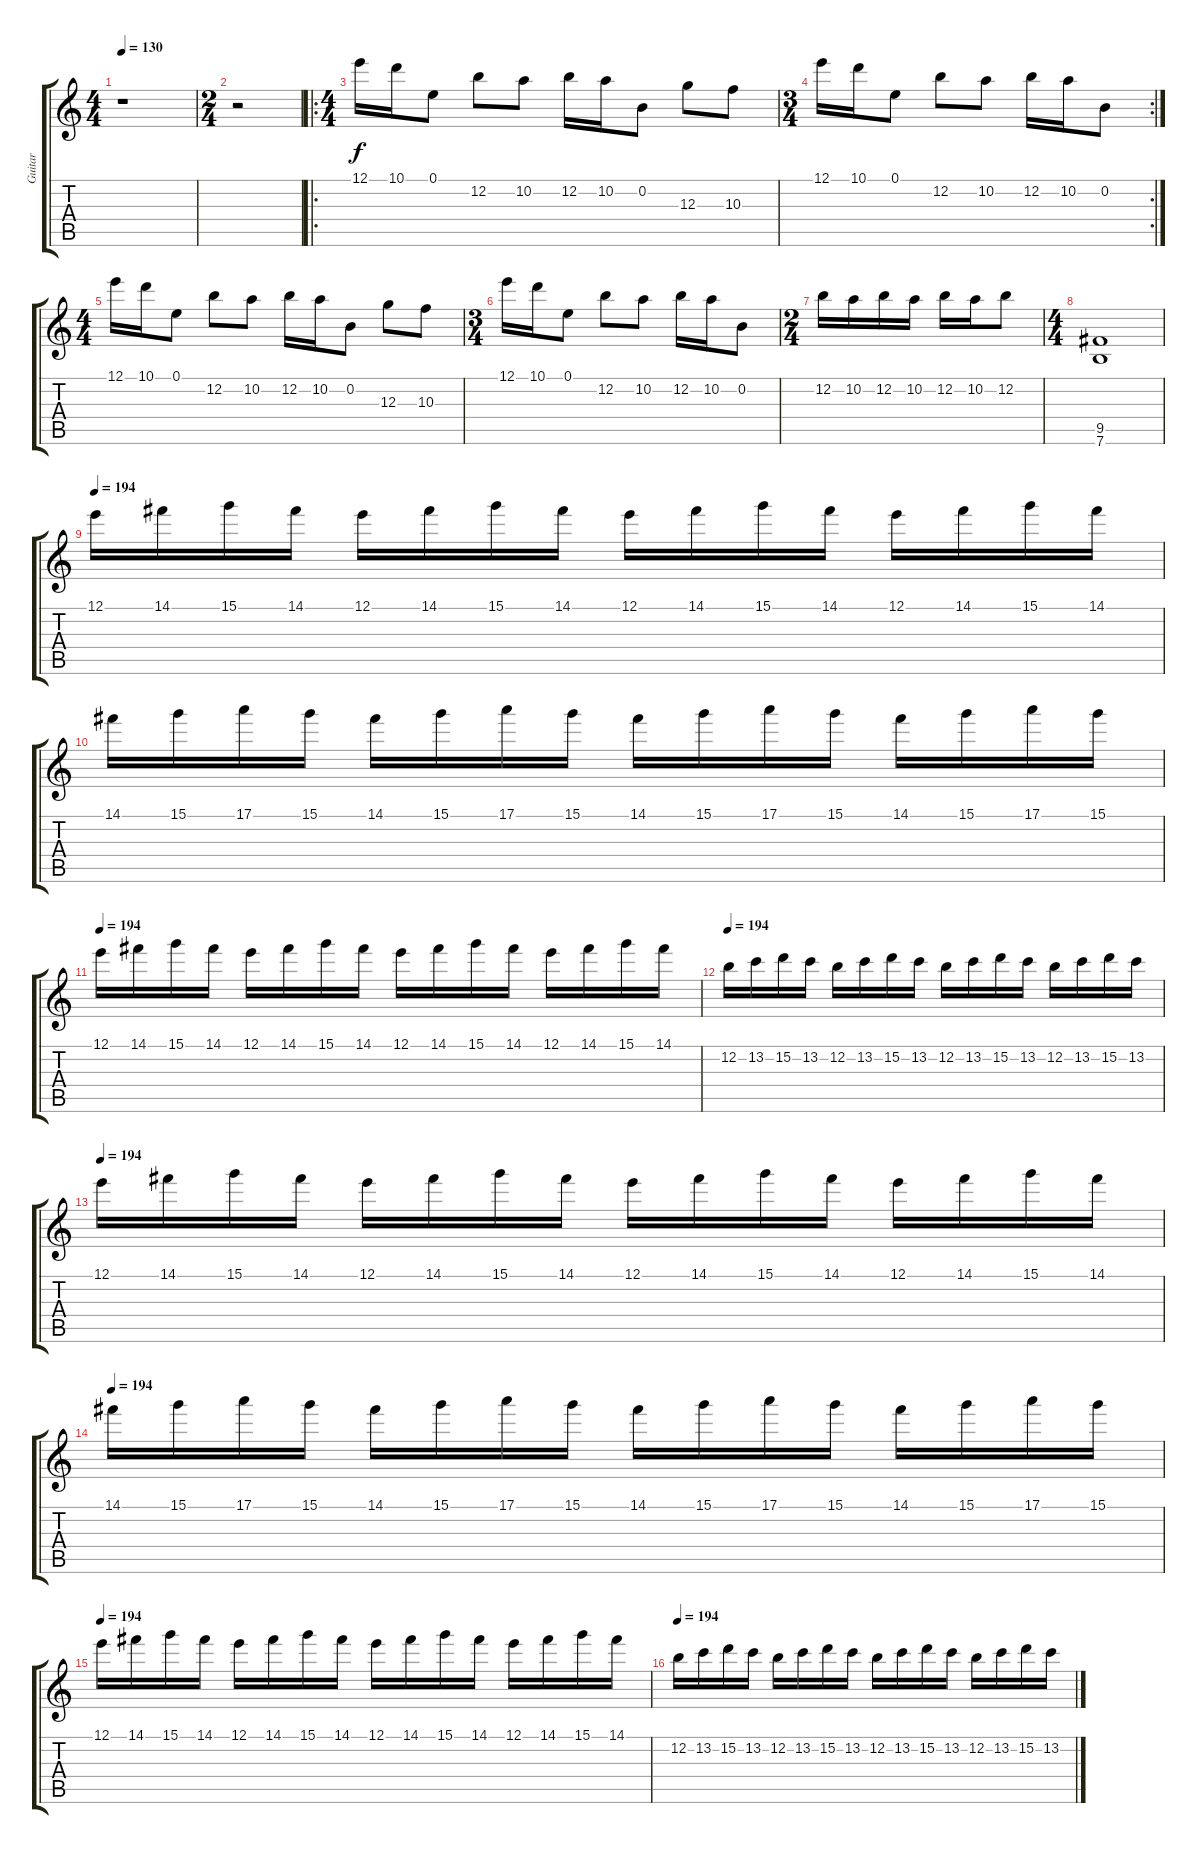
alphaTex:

\track ("Guitar" "Guitar") {instrument distortionguitar}
\staff {score tabs}
\tuning (E4 B3 G3 D3 A2 E2) {hide}
\ts (4 4)
\tempo 130
\clef g2
\ks c
r.1{dy f} |
\ts (2 4)
r.2 |
\ro
\ts (4 4)
12.1.16 10.1.16 0.1.8 12.2.8 10.2.8 12.2.16 10.2.16 0.2.8 12.3.8 10.3.8 |
\rc 2
\ts (3 4)
12.1.16 10.1.16 0.1.8 12.2.8 10.2.8 12.2.16 10.2.16 0.2.8 |
\ts (4 4)
12.1.16 10.1.16 0.1.8 12.2.8 10.2.8 12.2.16 10.2.16 0.2.8 12.3.8 10.3.8 |
\ts (3 4)
12.1.16 10.1.16 0.1.8 12.2.8 10.2.8 12.2.16 10.2.16 0.2.8 |
\ts (2 4)
12.2.16 10.2.16 12.2.16 10.2.16 12.2.16 10.2.16 12.2.8 |
\ts (4 4)
(9.5 7.6).1 |
\tempo 194
12.1.16 14.1.16 15.1.16 14.1.16 12.1.16 14.1.16 15.1.16 14.1.16 12.1.16 14.1.16 15.1.16 14.1.16 12.1.16 14.1.16 15.1.16 14.1.16 |
14.1.16 15.1.16 17.1.16 15.1.16 14.1.16 15.1.16 17.1.16 15.1.16 14.1.16 15.1.16 17.1.16 15.1.16 14.1.16 15.1.16 17.1.16 15.1.16 |
\tempo 194
12.1.16 14.1.16 15.1.16 14.1.16 12.1.16 14.1.16 15.1.16 14.1.16 12.1.16 14.1.16 15.1.16 14.1.16 12.1.16 14.1.16 15.1.16 14.1.16 |
\tempo 194
12.2.16 13.2.16 15.2.16 13.2.16 12.2.16 13.2.16 15.2.16 13.2.16 12.2.16 13.2.16 15.2.16 13.2.16 12.2.16 13.2.16 15.2.16 13.2.16 |
\tempo 194
12.1.16 14.1.16 15.1.16 14.1.16 12.1.16 14.1.16 15.1.16 14.1.16 12.1.16 14.1.16 15.1.16 14.1.16 12.1.16 14.1.16 15.1.16 14.1.16 |
\tempo 194
14.1.16 15.1.16 17.1.16 15.1.16 14.1.16 15.1.16 17.1.16 15.1.16 14.1.16 15.1.16 17.1.16 15.1.16 14.1.16 15.1.16 17.1.16 15.1.16 |
\tempo 194
12.1.16 14.1.16 15.1.16 14.1.16 12.1.16 14.1.16 15.1.16 14.1.16 12.1.16 14.1.16 15.1.16 14.1.16 12.1.16 14.1.16 15.1.16 14.1.16 |
\tempo 194
12.2.16 13.2.16 15.2.16 13.2.16 12.2.16 13.2.16 15.2.16 13.2.16 12.2.16 13.2.16 15.2.16 13.2.16 12.2.16 13.2.16 15.2.16 13.2.16
